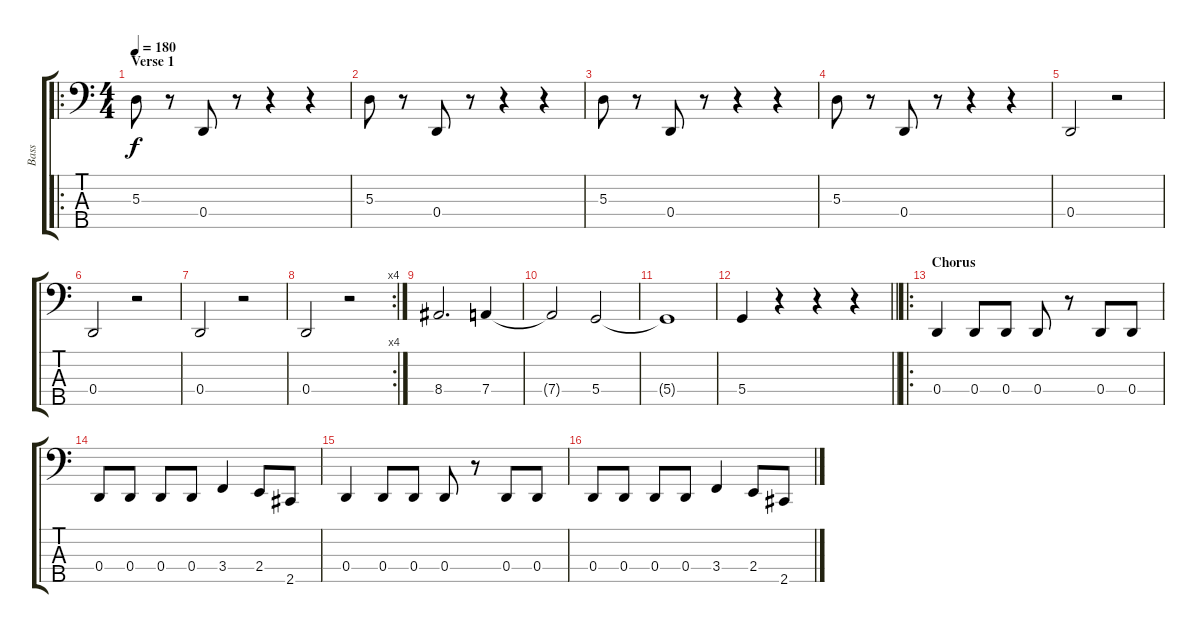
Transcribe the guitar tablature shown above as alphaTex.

\track ("Bass" "Bass") {instrument electricbassfinger}
\staff {score tabs}
\tuning (G2 D2 A1 D1 B0) {hide}
\ro
\ts (4 4)
\section ("" "Verse 1")
\tempo 180
\clef f4
\ks c
5.3.8{dy f} r.8 0.4.8 r.8 r.4 r.4 |
5.3.8 r.8 0.4.8 r.8 r.4 r.4 |
5.3.8 r.8 0.4.8 r.8 r.4 r.4 |
5.3.8 r.8 0.4.8 r.8 r.4 r.4 |
0.4.2 r.2 |
0.4.2 r.2 |
0.4.2 r.2 |
\rc 4
0.4.2 r.2 |
8.4.2{d} 7.4.4 |
7.4{t}.2 5.4.2 |
5.4{t}.1 |
\barLineRight lightlight
5.4.4 r.4 r.4 r.4 |
\ro
\section ("" "Chorus")
0.4.4 0.4.8 0.4.8 0.4.8 r.8 0.4.8 0.4.8 |
0.4.8 0.4.8 0.4.8 0.4.8 3.4.4 2.4.8 2.5.8 |
0.4.4 0.4.8 0.4.8 0.4.8 r.8 0.4.8 0.4.8 |
0.4.8 0.4.8 0.4.8 0.4.8 3.4.4 2.4.8 2.5.8
